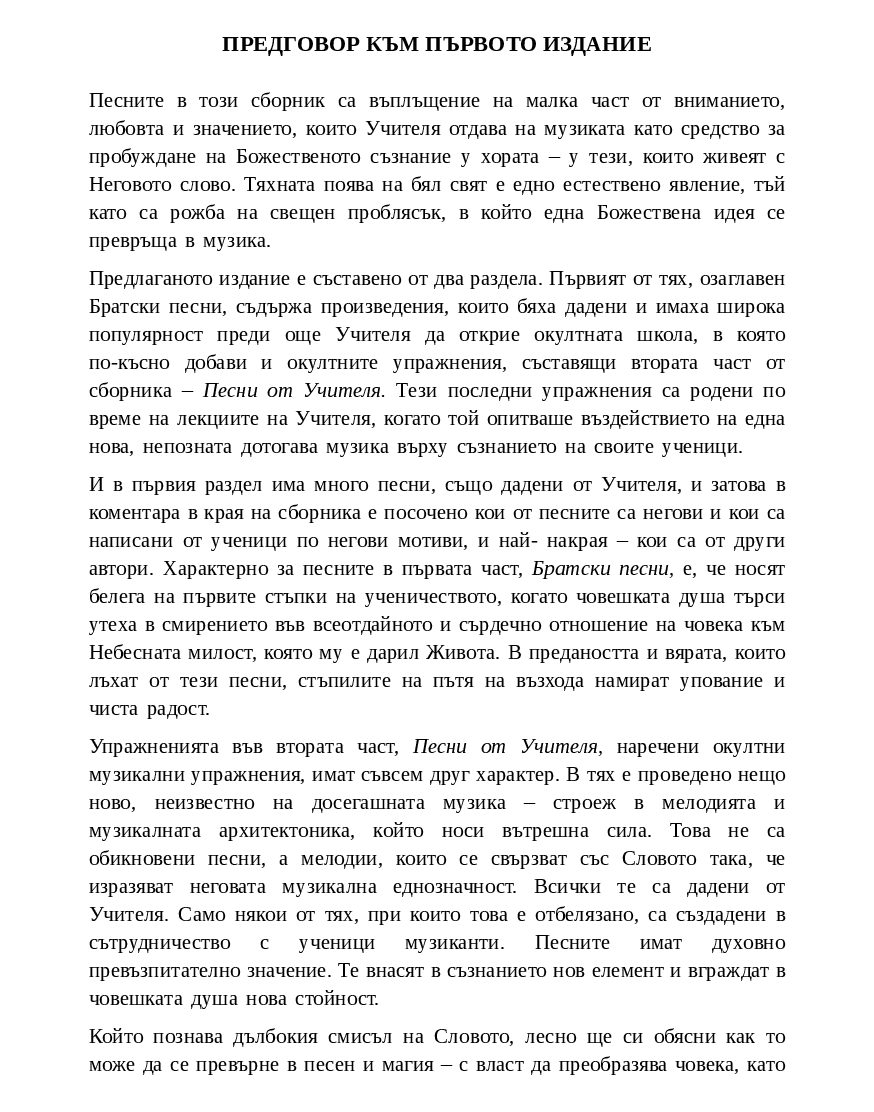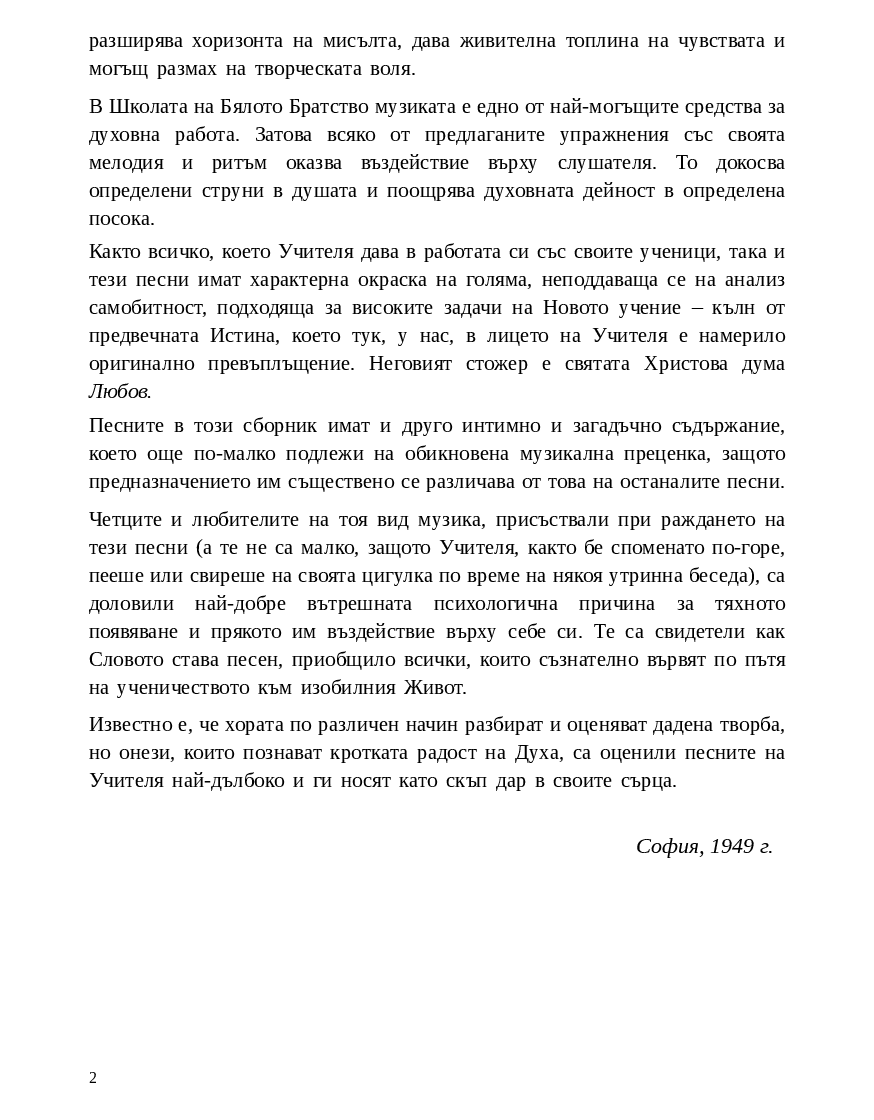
\version "2.24.2"

% include paper part and global functions
\include "include/globals.ily"

\bookpart {
  \paper {
    print-all-headers = ##f
    print-page-number = ##t
    print-first-page-number = ##f

    % put page numbers on the bottom
    oddHeaderMarkup = \markup ""
    evenHeaderMarkup = \markup ""
    oddFooterMarkup = \markup
    \fill-line {
      ""
      \if \should-print-page-number \fromproperty #'page:page-number-string
    }
    evenFooterMarkup = \markup
    \fill-line {
      \if \should-print-page-number \fromproperty #'page:page-number-string
      ""
    }

    left-margin = 1.5\cm
    right-margin = 1.5\cm
    top-margin = 1.6\cm
    bottom-margin = 1.2\cm
    ragged-bottom = ##t % do not spread the staves to fill the whole vertical space


  }

  \tocItem \markup "Предговор към първото издание"
  \markup \fontsize  #+3.0 { \fill-line \bold {"ПРЕДГОВОР КЪМ ПЪРВОТО ИЗДАНИЕ"} }

  \markup \fontsize #+2.5 {
    \vspace #1.5 \override #'(baseline-skip . 2.7)
    \justify {

      Песните в този сборник са въплъщение на малка част от вниманието, любовта и значението, които Учителя отдава на музиката като средство за пробуждане на Божественото съзнание у хората – у тези, които живеят с Неговото слово. Тяхната поява на
      бял свят е едно естествено явление, тъй като са рожба на свещен проблясък, в който една Божествена идея се превръща в музика.

    }
  }
  \markup \fontsize #+2.5 {
    \vspace #0.9  \override #'(baseline-skip . 2.7)
    \justify {

      Предлаганото издание е съставено от два раздела. Първият от тях, озаглавен Братски песни, съдържа произведения,
      които бяха дадени и имаха широка популярност преди още Учителя да открие
      окултната школа, в която по-късно добави и окултните упражнения,
      съставящи втората част от сборника – \italic"Песни" \italic"от" \italic"Учителя." Тези
      последни упражнения са родени по време на лекциите на Учителя,
      когато той опитваше въздействието на една нова, непозната
      дотогава музика върху съзнанието на своите ученици.
    }
  }

  \markup \fontsize #+2.5 {
    \vspace #0.9  \override #'(baseline-skip . 2.7)
    \justify {

      И в първия раздел има много песни, също дадени от Учителя,
      и затова в коментара в края на сборника е посочено кои от песните
      са негови и кои са написани от ученици по негови мотиви, и най-
      накрая – кои са от други автори. Характерно за песните в първата
      част, \italic"Братски" \italic"песни," е, че носят белега на първите стъпки на
      ученичеството, когато човешката душа търси утеха в смирението
      във всеотдайното и сърдечно отношение на човека към Небесната
      милост, която му е дарил Живота. В предаността и вярата, които
      лъхат от тези песни, стъпилите на пътя на възхода намират
      упование и чиста радост.
    }
  }
  \markup \fontsize #+2.5 {
    \vspace #0.9  \override #'(baseline-skip . 2.7)
    \justify {

      Упражненията във втората част, \italic"Песни" \italic"от" \italic"Учителя," наречени
      окултни музикални упражнения, имат съвсем друг характер. В
      тях е проведено нещо ново, неизвестно на досегашната музика
      – строеж в мелодията и музикалната архитектоника, който носи
      вътрешна сила. Това не са обикновени песни, а мелодии, които
      се свързват със Словото така, че изразяват неговата музикална
      еднозначност. Всички те са дадени от Учителя. Само някои от
      тях, при които това е отбелязано, са създадени в сътрудничество
      с ученици музиканти. Песните имат духовно превъзпитателно
      значение. Те внасят в съзнанието нов елемент и вграждат в
      човешката душа нова стойност.
    }
  }
  \markup \fontsize #+2.5 {
    \vspace #0.9  \override #'(baseline-skip . 2.7)
    \justify {

      Който познава дълбокия смисъл на Словото, лесно ще си обясни
      как то може да се превърне в песен и магия – с власт да преобразява
      човека, като }}
      
        \markup \fontsize #+2.5 {
    \vspace #0.9  \override #'(baseline-skip . 2.7)
    \justify {
      разширява хоризонта на мисълта, дава живителна
      топлина на чувствата и могъщ размах на творческата воля.
    }}

      \markup \fontsize #+2.5 {
    \vspace #0.9  \override #'(baseline-skip . 2.7)
    \justify {

      В Школата на Бялото Братство музиката е едно от най-могъщите средства за духовна работа.
      Затова всяко от предлаганите упражнения със своята мелодия и ритъм оказва въздействие върху
      слушателя. То докосва определени струни в душата и поощрява
      духовната дейност в определена посока.
    }
  }

  \markup \fontsize #+2.5 {
    \vspace #0.9  \override #'(baseline-skip . 2.7)
    \justify {
      Както всичко, което Учителя дава в работата си със своите
      ученици, така и тези песни имат характерна окраска на голяма,
      неподдаваща се на анализ самобитност, подходяща за високите
      задачи на Новото учение – кълн от предвечната Истина, което тук,
      у нас, в лицето на Учителя е намерило оригинално превъплъщение.
      Неговият стожер е святата Христова дума \italic"Любов."
    }
  }

  \markup \fontsize #+2.5 {
    \vspace #0.9  \override #'(baseline-skip . 2.7)
    \justify {

      Песните в този сборник имат и друго интимно и загадъчно
      съдържание, което още по-малко подлежи на обикновена
      музикална преценка, защото предназначението им съществено се
      различава от това на останалите песни.
    }
  }

  \markup \fontsize #+2.5 {
    \vspace #0.9 \override #'(baseline-skip . 2.7)
    \justify {
      Четците и любителите на тоя вид музика, присъствали при
      раждането на тези песни (а те не са малко, защото Учителя, както
      бе споменато по-горе, пееше или свиреше на своята цигулка
      по време на някоя утринна беседа), са доловили най-добре
      вътрешната психологична причина за тяхното появяване и прякото
      им въздействие върху себе си. Те са свидетели как Словото става
      песен, приобщило всички, които съзнателно вървят по пътя на
      ученичеството към изобилния Живот.
    }
  }

  \markup \fontsize #+2.5 {
    \vspace #0.9 \override #'(baseline-skip . 2.7)
    \justify {

      Известно е, че хората по различен начин разбират и оценяват
      дадена творба, но онези, които познават кротката радост на Духа,
      са оценили песните на Учителя най-дълбоко и ги носят като скъп
      дар в своите сърца.


    }
  }



  \markup \fontsize #+3 \raise #0 \override #'(baseline-skip . 2.7) {
    \column {
            \line {"  "}
            \line {"  "}

      \fill-line { "" ""  \italic {"София, 1949 г.  "} }
    }
  }



} % bookpart



% Più mosso
% „Weiße Bruderschaft“
